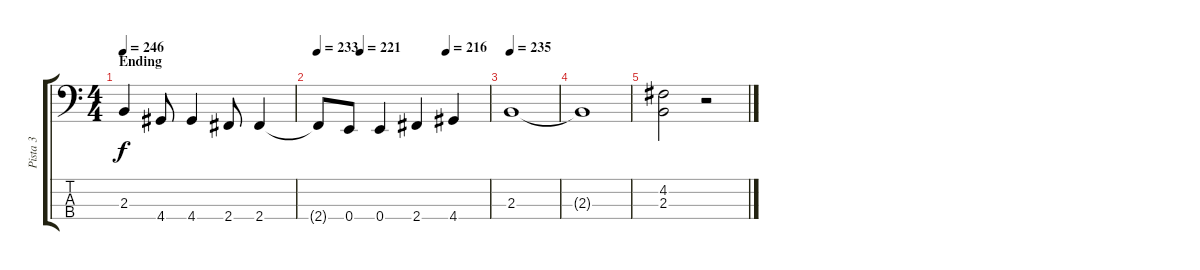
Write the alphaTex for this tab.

\track ("Pista 3" "Pista 3") {instrument electricbassfinger}
\staff {score tabs}
\tuning (G2 D2 A1 E1) {hide}
\ts (4 4)
\section ("" "Ending")
\tempo 246
\clef f4
\ks c
2.3.4{dy f} 4.4.8 4.4.4 2.4.8 2.4.4 |
\tempo 233
\tempo (221 0.25)
\tempo (216 0.75)
2.4{t}.8 0.4.8 0.4.4 2.4.4 4.4.4 |
\tempo 235
2.3.1 |
2.3{t}.1 |
(4.2 2.3).2 r.2
